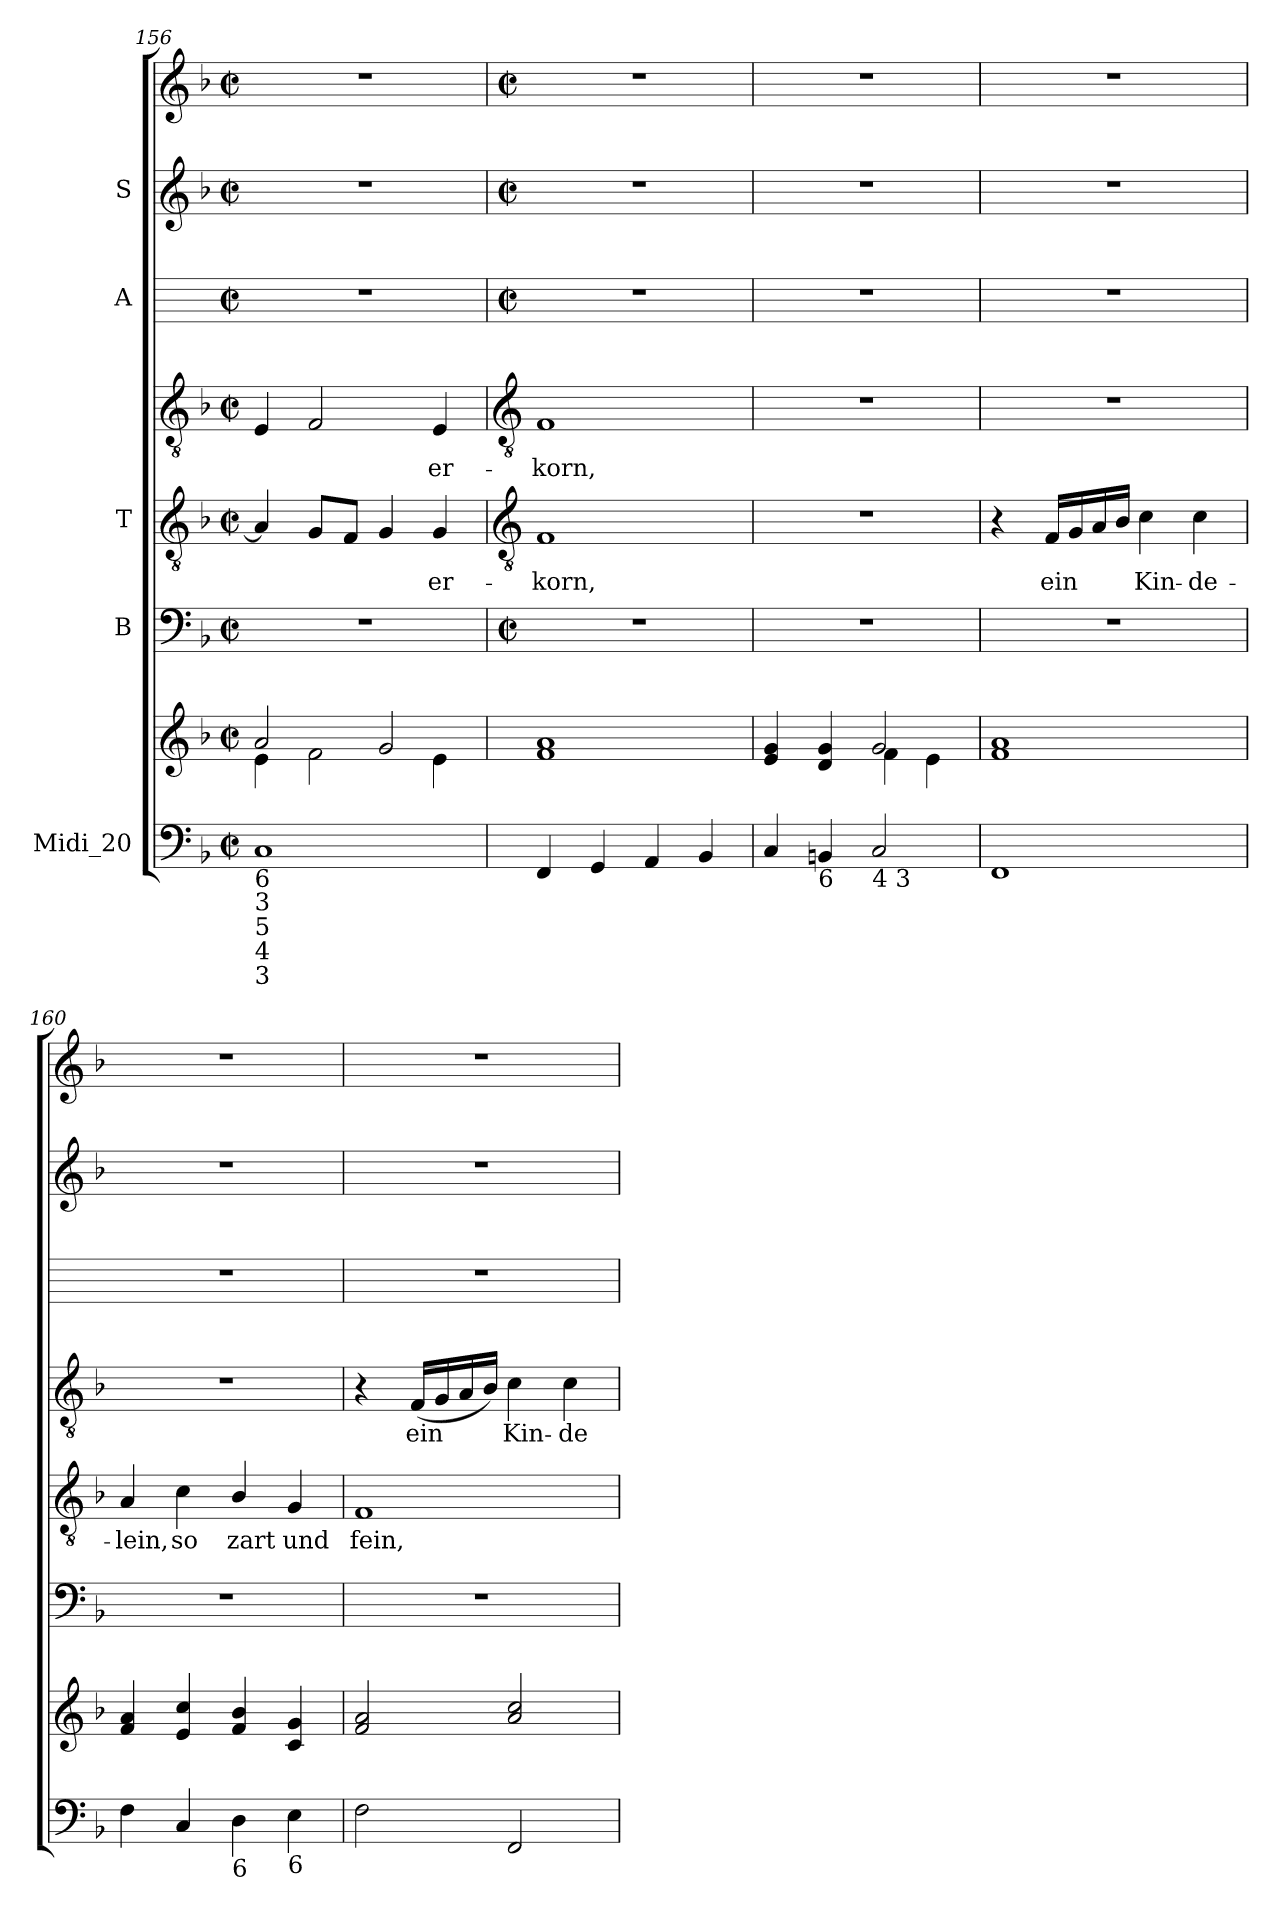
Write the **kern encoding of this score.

**kern	**kern	**kern	**kern	**text	**kern	**text	**kern	**kern	**kern
*part5	*part5	*part4	*part3	*part3	*part3	*part3	*part2	*part1	*part1
*staff8	*staff7	*staff6	*staff5	*staff5	*staff4	*staff4	*staff3	*staff2	*staff1
*I"Midi_20	*	*I"B	*I"T	*	*	*	*I"A	*I"S	*
*clefF4	*clefG2	*clefF4	*clefGv2	*	*clefGv2	*	*	*clefG2	*clefG2
*k[b-]	*k[b-]	*k[b-]	*k[b-]	*	*k[b-]	*	*	*k[b-]	*k[b-]
*F:	*F:	*F:	*F:	*	*F:	*	*	*F:	*F:
*M2/2	*M2/2	*M2/2	*M2/2	*	*M2/2	*	*M2/2	*M2/2	*M2/2
*met(c|)	*met(c|)	*met(c|)	*met(c|)	*	*met(c|)	*	*met(c|)	*met(c|)	*met(c|)
=156	=156	=156	=156	=156	=156	=156	=156	=156	=156
*	*^	*	*	*	*	*	*	*	*
!LO:TX:b:t=6\n3	!	!	!	!	!	!	!	!	!	!
!LO:TX:b:t=5	!	!	!	!	!	!	!	!	!	!
!LO:TX:b:t=4	!	!	!	!	!	!	!	!	!	!
!LO:TX:b:t=3	!	!	!	!	!	!	!	!	!	!
1C	2a	4e\	1r	4A]	.	4E	.	1r	1r	1r
.	.	2f\	.	8GL	.	2F	.	.	.	.
.	.	.	.	8FJ	.	.	.	.	.	.
.	2g	.	.	4G	.	.	.	.	.	.
!	!	!	!	!	!LO:LY:b	!	!LO:LY:b	!	!	!
.	.	4e\	.	4G	-er-	4E	er-	.	.	.
!!LO:LB:g=z
=157	=157	=157	=157	=157	=157	=157	=157	=157	=157	=157
*	*	*	*	*clefGv2	*	*clefGv2	*	*	*	*
*	*	*	*M2/2	*	*	*	*	*M2/2	*M2/2	*M2/2
*	*	*	*met(c|)	*	*	*	*	*met(c|)	*met(c|)	*met(c|)
!	!	!	!	!	!LO:LY:b	!	!LO:LY:b	!	!	!
4FF	1a	1f\	1r	1F	korn,	1F	-korn,	1r	1r	1r
4GG	.	.	.	.	.	.	.	.	.	.
4AA	.	.	.	.	.	.	.	.	.	.
4BB-	.	.	.	.	.	.	.	.	.	.
=158	=158	=158	=158	=158	=158	=158	=158	=158	=158	=158
4C	4e 4g	2ryy	1r	1r	.	1r	.	1r	1r	1r
!LO:TX:b:t=6	!	!	!	!	!	!	!	!	!	!
4BBn	4d 4g	.	.	.	.	.	.	.	.	.
!LO:TX:b:t=4  3	!	!	!	!	!	!	!	!	!	!
2C	2g	4f\	.	.	.	.	.	.	.	.
.	.	4e\	.	.	.	.	.	.	.	.
=159	=159	=159	=159	=159	=159	=159	=159	=159	=159	=159
1FF	1f 1a	1ryy	1r	4r	.	1r	.	1r	1r	1r
!	!	!	!	!	!LO:LY:b	!	!	!	!	!
.	.	.	.	16FLL	ein	.	.	.	.	.
.	.	.	.	16G	.	.	.	.	.	.
.	.	.	.	16A	.	.	.	.	.	.
.	.	.	.	16B-JJ	.	.	.	.	.	.
!	!	!	!	!	!LO:LY:b	!	!	!	!	!
.	.	.	.	4c	Kin-	.	.	.	.	.
!	!	!	!	!	!LO:LY:b	!	!	!	!	!
.	.	.	.	4c	-de-	.	.	.	.	.
=160	=160	=160	=160	=160	=160	=160	=160	=160	=160	=160
!	!	!	!	!	!LO:LY:b	!	!	!	!	!
4F	4f 4a	1ryy	1r	4A	-lein,	1r	.	1r	1r	1r
!	!	!	!	!	!LO:LY:b	!	!	!	!	!
4C	4e 4cc	.	.	4c	so	.	.	.	.	.
!LO:TX:b:t=6	!	!	!	!	!	!	!	!	!	!
!	!	!	!	!	!LO:LY:b	!	!	!	!	!
4D	4f 4b-	.	.	4B-/	zart	.	.	.	.	.
!LO:TX:b:t=6	!	!	!	!	!	!	!	!	!	!
!	!	!	!	!	!LO:LY:b	!	!	!	!	!
4E	4c 4g	.	.	4G	und	.	.	.	.	.
=161	=161	=161	=161	=161	=161	=161	=161	=161	=161	=161
!	!	!	!	!	!LO:LY:b	!	!	!	!	!
2F	2f 2a	1ryy	1r	1F	-fein,	4r	.	1r	1r	1r
!	!	!	!	!	!	!	!LO:LY:b	!	!	!
.	.	.	.	.	.	(<16FLL	ein	.	.	.
.	.	.	.	.	.	16G	.	.	.	.
.	.	.	.	.	.	16A	.	.	.	.
.	.	.	.	.	.	16B-JJ)	.	.	.	.
!	!	!	!	!	!	!	!LO:LY:b	!	!	!
2FF	2a 2cc	.	.	.	.	4c	Kin-	.	.	.
!	!	!	!	!	!	!	!LO:LY:b	!	!	!
.	.	.	.	.	.	4c	-de-	.	.	.
*	*v	*v	*	*	*	*	*	*	*	*
=	=	=	=	=	=	=	=	=	=
*-	*-	*-	*-	*-	*-	*-	*-	*-	*-
